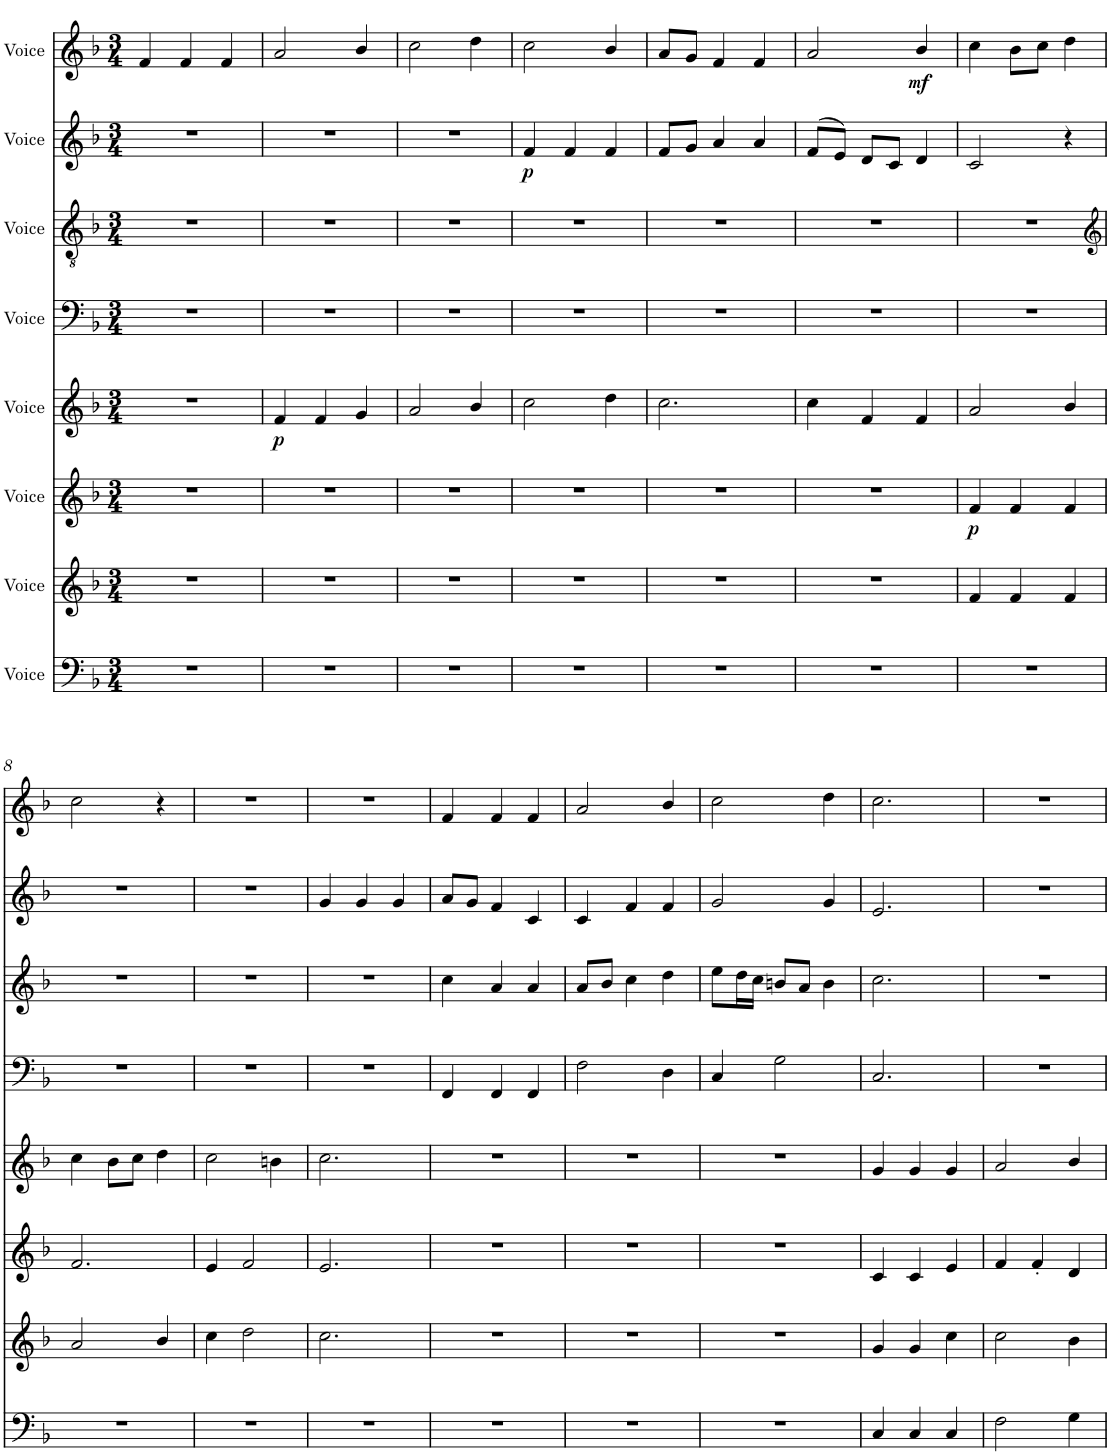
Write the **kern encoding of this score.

**kern	**kern	**kern	**dynam	**kern	**dynam	**kern	**kern	**kern	**dynam	**kern	**dynam
*part8	*part7	*part6	*part6	*part5	*part5	*part4	*part3	*part2	*part2	*part1	*part1
*staff8	*staff7	*staff6	*staff6	*staff5	*staff5	*staff4	*staff3	*staff2	*staff2	*staff1	*staff1
*I"Voice	*I"Voice	*I"Voice	*	*I"Voice	*	*I"Voice	*I"Voice	*I"Voice	*	*I"Voice	*
*I'V	*I'V	*I'V	*	*I'V	*	*I'V	*I'V	*I'V	*	*I'V	*
*clefF4	*clefG2	*clefG2	*	*clefG2	*	*clefF4	*clefGv2	*clefG2	*	*clefG2	*
*k[b-]	*k[b-]	*k[b-]	*	*k[b-]	*	*k[b-]	*k[b-]	*k[b-]	*	*k[b-]	*
*M3/4	*M3/4	*M3/4	*	*M3/4	*	*M3/4	*M3/4	*M3/4	*	*M3/4	*
=1	=1	=1	=1	=1	=1	=1	=1	=1	=1	=1	=1
2.r	2.r	2.r	.	2.r	.	2.r	2.r	2.r	.	4f/	.
.	.	.	.	.	.	.	.	.	.	4f/	.
.	.	.	.	.	.	.	.	.	.	4f/	.
=2	=2	=2	=2	=2	=2	=2	=2	=2	=2	=2	=2
!	!	!	!	!	!LO:DY:b	!	!	!	!	!	!
2.r	2.r	2.r	.	4f/	p	2.r	2.r	2.r	.	2a/	.
.	.	.	.	4f/	.	.	.	.	.	.	.
.	.	.	.	4g/	.	.	.	.	.	4b-/	.
=3	=3	=3	=3	=3	=3	=3	=3	=3	=3	=3	=3
2.r	2.r	2.r	.	2a/	.	2.r	2.r	2.r	.	2cc\	.
.	.	.	.	4b-/	.	.	.	.	.	4dd\	.
=4	=4	=4	=4	=4	=4	=4	=4	=4	=4	=4	=4
!	!	!	!	!	!	!	!	!	!LO:DY:b	!	!
2.r	2.r	2.r	.	2cc\	.	2.r	2.r	4f/	p	2cc\	.
.	.	.	.	.	.	.	.	4f/	.	.	.
.	.	.	.	4dd\	.	.	.	4f/	.	4b-/	.
=5	=5	=5	=5	=5	=5	=5	=5	=5	=5	=5	=5
2.r	2.r	2.r	.	2.cc\	.	2.r	2.r	8f/L	.	8a/L	.
.	.	.	.	.	.	.	.	8g/J	.	8g/J	.
.	.	.	.	.	.	.	.	4a/	.	4f/	.
.	.	.	.	.	.	.	.	4a/	.	4f/	.
=6	=6	=6	=6	=6	=6	=6	=6	=6	=6	=6	=6
2.r	2.r	2.r	.	4cc\	.	2.r	2.r	(>8f/L	.	2a/	.
.	.	.	.	.	.	.	.	8e/J)	.	.	.
.	.	.	.	4f/	.	.	.	8d/L	.	.	.
.	.	.	.	.	.	.	.	8c/J	.	.	.
!	!	!	!	!	!	!	!	!	!	!	!LO:DY:b
.	.	.	.	4f/	.	.	.	4d/	.	4b-/	mf
=7	=7	=7	=7	=7	=7	=7	=7	=7	=7	=7	=7
!	!	!	!LO:DY:b	!	!	!	!	!	!	!	!
2.r	4f/	4f/	p	2a/	.	2.r	2.r	2c/	.	4cc\	.
.	4f/	4f/	.	.	.	.	.	.	.	8b-\L	.
.	.	.	.	.	.	.	.	.	.	8cc\J	.
.	4f/	4f/	.	4b-/	.	.	.	4r	.	4dd\	.
!!LO:LB:g=z
=8	=8	=8	=8	=8	=8	=8	=8	=8	=8	=8	=8
*	*	*	*	*	*	*	*clefG2	*	*	*	*
2.r	2a/	2.f/	.	4cc\	.	2.r	2.r	2.r	.	2cc\	.
.	.	.	.	8b-\L	.	.	.	.	.	.	.
.	.	.	.	8cc\J	.	.	.	.	.	.	.
.	4b-/	.	.	4dd\	.	.	.	.	.	4r	.
=9	=9	=9	=9	=9	=9	=9	=9	=9	=9	=9	=9
2.r	4cc\	4e/	.	2cc\	.	2.r	2.r	2.r	.	2.r	.
.	2dd\	2f/	.	.	.	.	.	.	.	.	.
.	.	.	.	4bn\	.	.	.	.	.	.	.
=10	=10	=10	=10	=10	=10	=10	=10	=10	=10	=10	=10
2.r	2.cc\	2.e/	.	2.cc\	.	2.r	2.r	4g/	.	2.r	.
.	.	.	.	.	.	.	.	4g/	.	.	.
.	.	.	.	.	.	.	.	4g/	.	.	.
=11	=11	=11	=11	=11	=11	=11	=11	=11	=11	=11	=11
2.r	2.r	2.r	.	2.r	.	4FF/	4cc\	8a/L	.	4f/	.
.	.	.	.	.	.	.	.	8g/J	.	.	.
.	.	.	.	.	.	4FF/	4a/	4f/	.	4f/	.
.	.	.	.	.	.	4FF/	4a/	4c/	.	4f/	.
=12	=12	=12	=12	=12	=12	=12	=12	=12	=12	=12	=12
2.r	2.r	2.r	.	2.r	.	2F\	8a/L	4c/	.	2a/	.
.	.	.	.	.	.	.	8b-/J	.	.	.	.
.	.	.	.	.	.	.	4cc\	4f/	.	.	.
.	.	.	.	.	.	4D\	4dd\	4f/	.	4b-/	.
=13	=13	=13	=13	=13	=13	=13	=13	=13	=13	=13	=13
2.r	2.r	2.r	.	2.r	.	4C/	8ee\L	2g/	.	2cc\	.
.	.	.	.	.	.	.	16dd\L	.	.	.	.
.	.	.	.	.	.	.	16cc\JJ	.	.	.	.
.	.	.	.	.	.	2G\	8bn/L	.	.	.	.
.	.	.	.	.	.	.	8a/J	.	.	.	.
.	.	.	.	.	.	.	4b\	4g/	.	4dd\	.
=14	=14	=14	=14	=14	=14	=14	=14	=14	=14	=14	=14
4C/	4g/	4c/	.	4g/	.	2.C/	2.cc\	2.e/	.	2.cc\	.
4C/	4g/	4c/	.	4g/	.	.	.	.	.	.	.
4C/	4cc\	4e/	.	4g/	.	.	.	.	.	.	.
=15	=15	=15	=15	=15	=15	=15	=15	=15	=15	=15	=15
2F\	2cc\	4f/	.	2a/	.	2.r	2.r	2.r	.	2.r	.
.	.	4f'/	.	.	.	.	.	.	.	.	.
4G\	4b-\	4d/	.	4b-/	.	.	.	.	.	.	.
=	=	=	=	=	=	=	=	=	=	=	=
*-	*-	*-	*-	*-	*-	*-	*-	*-	*-	*-	*-
